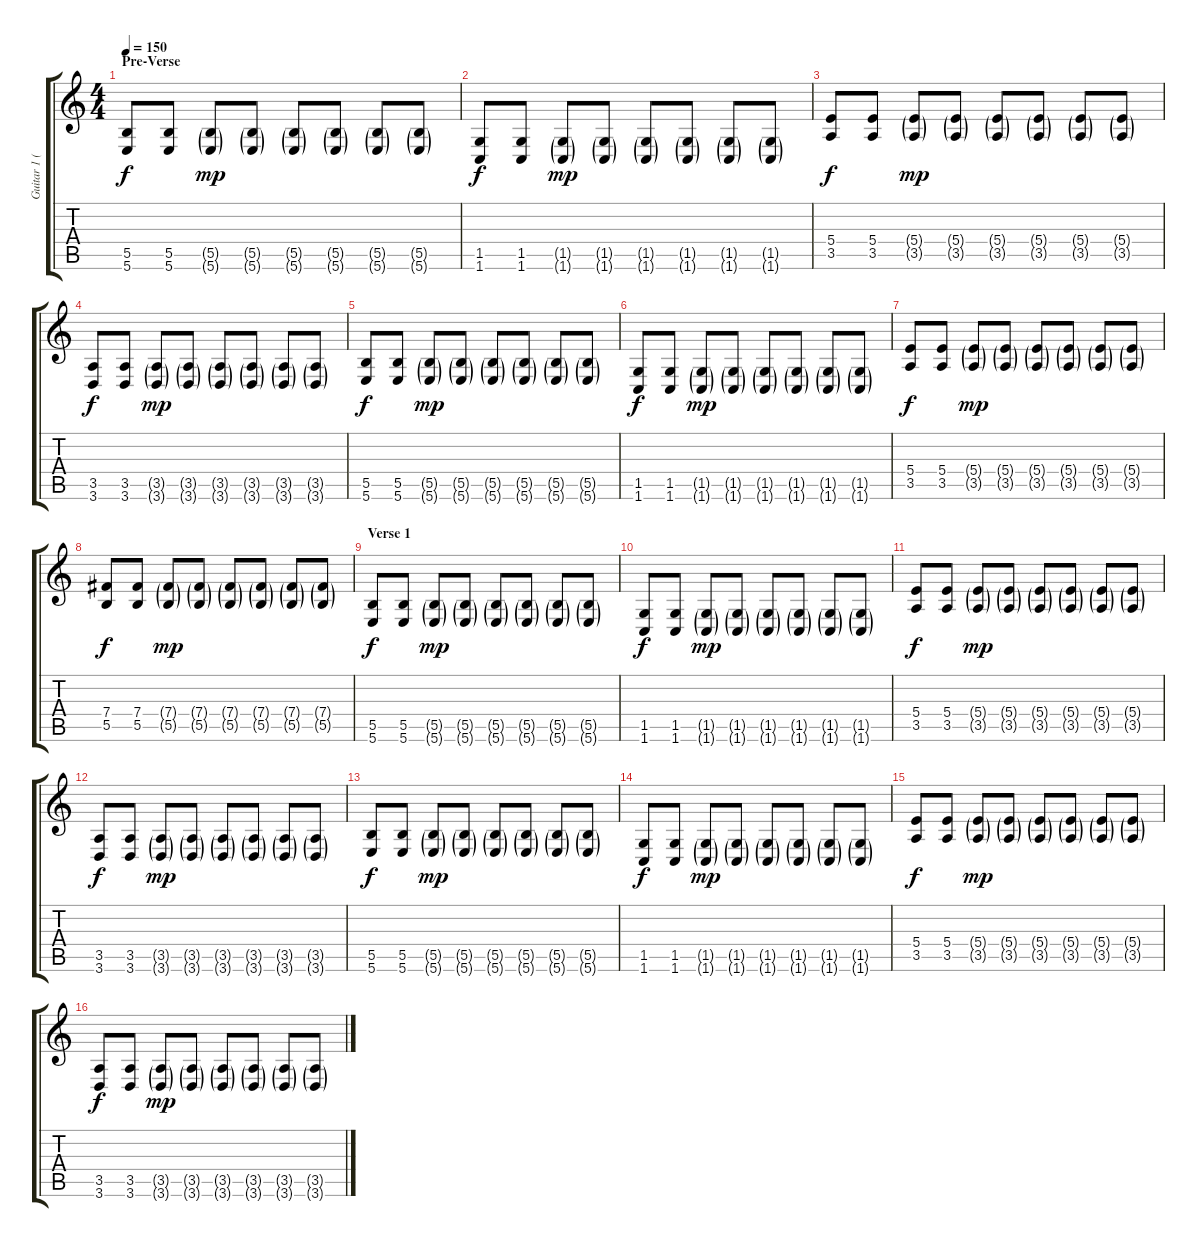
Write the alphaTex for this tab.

\track ("Guitar 1 (M.Rohringer)" "Guitar 1 (") {instrument distortionguitar}
\staff {score tabs}
\tuning (Db4 Ab3 E3 B2 Gb2 B1) {hide}
\ts (4 4)
\section ("" "Pre-Verse")
\tempo 150
\clef g2
\ks c
(5.5 5.6).8{dy f balance 16} (5.5 5.6).8 (5.5{g} 5.6{g}).8{dy mp} (5.5{g} 5.6{g}).8 (5.5{g} 5.6{g}).8 (5.5{g} 5.6{g}).8 (5.5{g} 5.6{g}).8 (5.5{g} 5.6{g}).8 |
(1.5 1.6).8{dy f} (1.5 1.6).8 (1.5{g} 1.6{g}).8{dy mp} (1.5{g} 1.6{g}).8 (1.5{g} 1.6{g}).8 (1.5{g} 1.6{g}).8 (1.5{g} 1.6{g}).8 (1.5{g} 1.6{g}).8 |
(5.4 3.5).8{dy f} (5.4 3.5).8 (5.4{g} 3.5{g}).8{dy mp} (5.4{g} 3.5{g}).8 (5.4{g} 3.5{g}).8 (5.4{g} 3.5{g}).8 (5.4{g} 3.5{g}).8 (5.4{g} 3.5{g}).8 |
(3.5 3.6).8{dy f} (3.5 3.6).8 (3.5{g} 3.6{g}).8{dy mp} (3.5{g} 3.6{g}).8 (3.5{g} 3.6{g}).8 (3.5{g} 3.6{g}).8 (3.5{g} 3.6{g}).8 (3.5{g} 3.6{g}).8 |
(5.5 5.6).8{dy f} (5.5 5.6).8 (5.5{g} 5.6{g}).8{dy mp} (5.5{g} 5.6{g}).8 (5.5{g} 5.6{g}).8 (5.5{g} 5.6{g}).8 (5.5{g} 5.6{g}).8 (5.5{g} 5.6{g}).8 |
(1.5 1.6).8{dy f} (1.5 1.6).8 (1.5{g} 1.6{g}).8{dy mp} (1.5{g} 1.6{g}).8 (1.5{g} 1.6{g}).8 (1.5{g} 1.6{g}).8 (1.5{g} 1.6{g}).8 (1.5{g} 1.6{g}).8 |
(5.4 3.5).8{dy f} (5.4 3.5).8 (5.4{g} 3.5{g}).8{dy mp} (5.4{g} 3.5{g}).8 (5.4{g} 3.5{g}).8 (5.4{g} 3.5{g}).8 (5.4{g} 3.5{g}).8 (5.4{g} 3.5{g}).8 |
(7.4 5.5).8{dy f} (7.4 5.5).8 (7.4{g} 5.5{g}).8{dy mp} (7.4{g} 5.5{g}).8 (7.4{g} 5.5{g}).8 (7.4{g} 5.5{g}).8 (7.4{g} 5.5{g}).8 (7.4{g} 5.5{g}).8 |
\section ("" "Verse 1")
(5.5 5.6).8{dy f} (5.5 5.6).8 (5.5{g} 5.6{g}).8{dy mp} (5.5{g} 5.6{g}).8 (5.5{g} 5.6{g}).8 (5.5{g} 5.6{g}).8 (5.5{g} 5.6{g}).8 (5.5{g} 5.6{g}).8 |
(1.5 1.6).8{dy f} (1.5 1.6).8 (1.5{g} 1.6{g}).8{dy mp} (1.5{g} 1.6{g}).8 (1.5{g} 1.6{g}).8 (1.5{g} 1.6{g}).8 (1.5{g} 1.6{g}).8 (1.5{g} 1.6{g}).8 |
(5.4 3.5).8{dy f} (5.4 3.5).8 (5.4{g} 3.5{g}).8{dy mp} (5.4{g} 3.5{g}).8 (5.4{g} 3.5{g}).8 (5.4{g} 3.5{g}).8 (5.4{g} 3.5{g}).8 (5.4{g} 3.5{g}).8 |
(3.5 3.6).8{dy f} (3.5 3.6).8 (3.5{g} 3.6{g}).8{dy mp} (3.5{g} 3.6{g}).8 (3.5{g} 3.6{g}).8 (3.5{g} 3.6{g}).8 (3.5{g} 3.6{g}).8 (3.5{g} 3.6{g}).8 |
(5.5 5.6).8{dy f} (5.5 5.6).8 (5.5{g} 5.6{g}).8{dy mp} (5.5{g} 5.6{g}).8 (5.5{g} 5.6{g}).8 (5.5{g} 5.6{g}).8 (5.5{g} 5.6{g}).8 (5.5{g} 5.6{g}).8 |
(1.5 1.6).8{dy f} (1.5 1.6).8 (1.5{g} 1.6{g}).8{dy mp} (1.5{g} 1.6{g}).8 (1.5{g} 1.6{g}).8 (1.5{g} 1.6{g}).8 (1.5{g} 1.6{g}).8 (1.5{g} 1.6{g}).8 |
(5.4 3.5).8{dy f} (5.4 3.5).8 (5.4{g} 3.5{g}).8{dy mp} (5.4{g} 3.5{g}).8 (5.4{g} 3.5{g}).8 (5.4{g} 3.5{g}).8 (5.4{g} 3.5{g}).8 (5.4{g} 3.5{g}).8 |
(3.5 3.6).8{dy f} (3.5 3.6).8 (3.5{g} 3.6{g}).8{dy mp} (3.5{g} 3.6{g}).8 (3.5{g} 3.6{g}).8 (3.5{g} 3.6{g}).8 (3.5{g} 3.6{g}).8 (3.5{g} 3.6{g}).8
